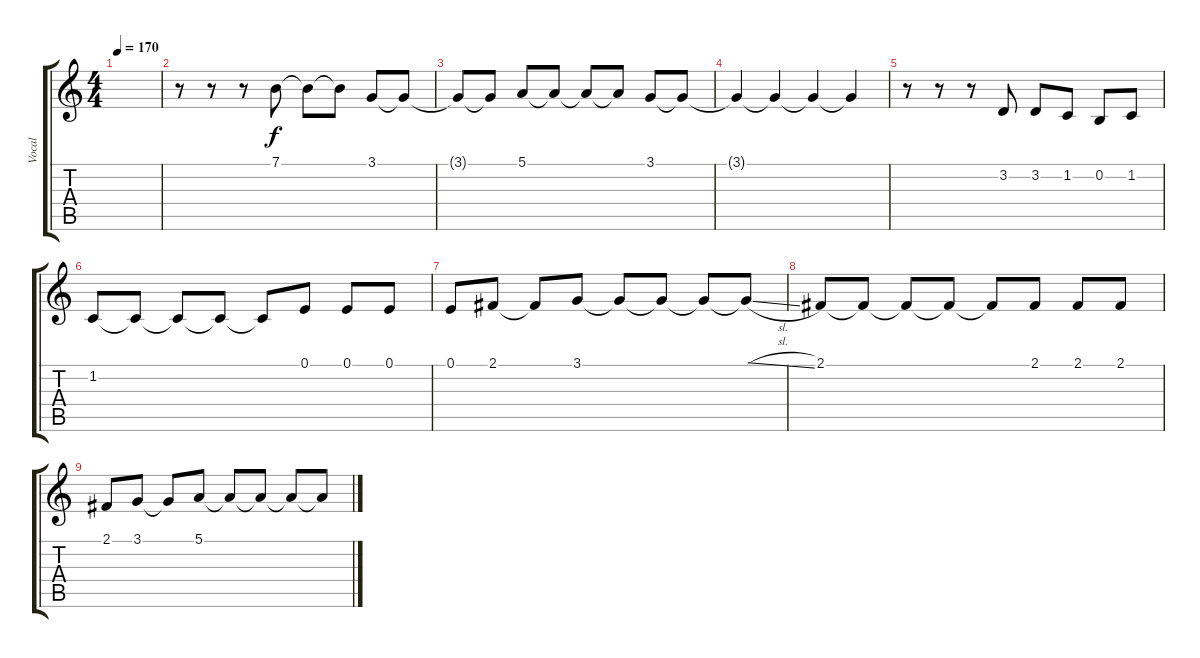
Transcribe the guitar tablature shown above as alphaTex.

\track ("Vocal" "Vocal") {instrument violin}
\staff {score tabs}
\tuning (E4 B3 G3 D3 A2 E2) {hide}
\ts (4 4)
\tempo 170
\clef g2
\ks c
|
r.8 r.8 r.8 7.1.8 7.1{t}.8 7.1{t}.8 3.1.8 3.1{t}.8 |
3.1{t}.8 3.1{t}.8 5.1.8 5.1{t}.8 5.1{t}.8 5.1{t}.8 3.1.8 3.1{t}.8 |
3.1{t}.4 3.1{t}.4 3.1{t}.4 3.1{t}.4 |
r.8 r.8 r.8 3.2.8 3.2.8 1.2.8 0.2.8 1.2.8 |
1.2.8 1.2{t}.8 1.2{t}.8 1.2{t}.8 1.2{t}.8 0.1.8 0.1.8 0.1.8 |
0.1.8 2.1.8 2.1{t}.8 3.1.8 3.1{t}.8 3.1{t}.8 3.1{t}.8 3.1{sl t}.8 |
2.1.8 2.1{t}.8 2.1{t}.8 2.1{t}.8 2.1{t}.8 2.1.8 2.1.8 2.1.8 |
2.1.8 3.1.8 3.1{t}.8 5.1.8 5.1{t}.8 5.1{t}.8 5.1{t}.8 5.1{t}.8
